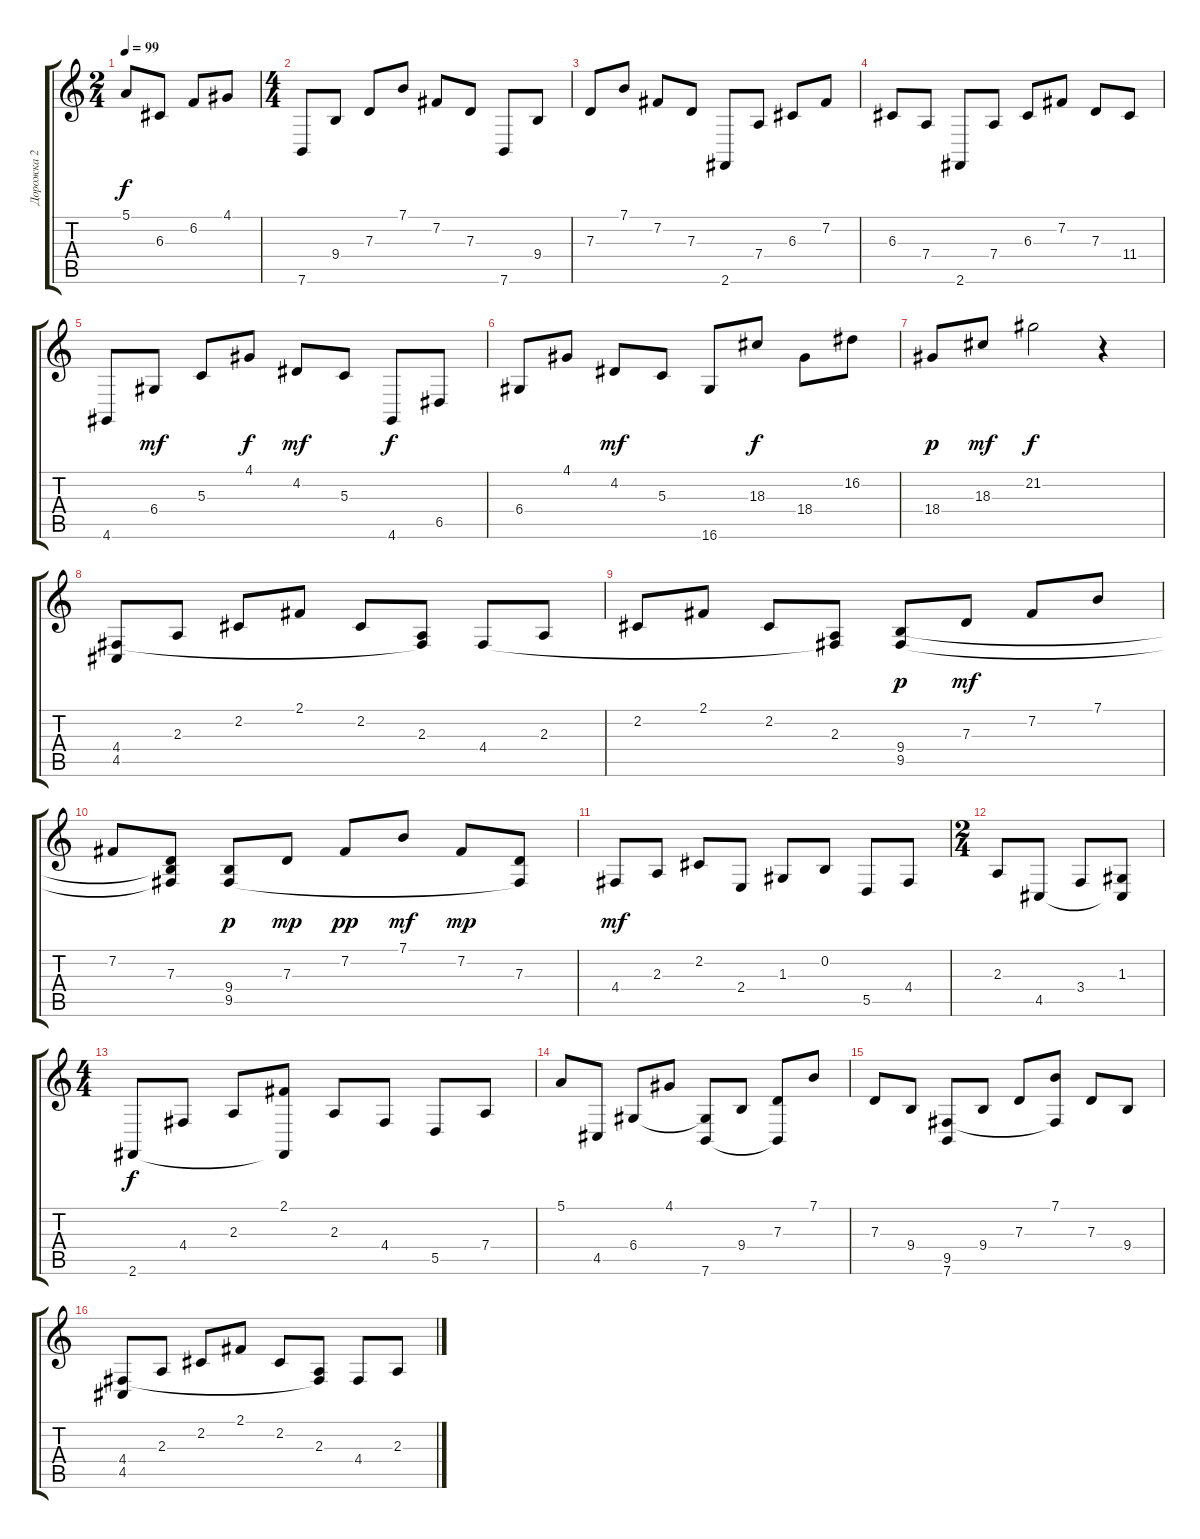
\track ("Дорожка 2" "Дорожка 2") {instrument brightacousticpiano}
\staff {score tabs}
\tuning (E4 B3 G3 D3 A2 E2) {hide}
\ts (2 4)
\tempo 99
\clef g2
\ks c
5.1.8{dy f} 6.3.8 6.2.8 4.1.8 |
\ts (4 4)
7.6.8 9.4.8 7.3.8 7.1.8 7.2.8 7.3.8 7.6.8 9.4.8 |
7.3.8 7.1.8 7.2.8 7.3.8 2.6.8 7.4.8 6.3.8 7.2.8 |
6.3.8 7.4.8 2.6.8 7.4.8 6.3.8 7.2.8 7.3.8 11.4.8 |
4.6.8 6.4.8{dy mf} 5.3.8 4.1.8{dy f} 4.2.8{dy mf} 5.3.8 4.6.8{dy f} 6.5.8 |
6.4.8 4.1.8 4.2.8{dy mf} 5.3.8 16.6.8 18.3.8{dy f} 18.4.8 16.2.8 |
18.4.8{dy p} 18.3.8{dy mf} 21.2.2{dy f} r.4 |
(4.4 4.5).8 2.3.8 2.2.8 2.1.8 2.2.8 (2.3 4.4{t}).8 4.4.8 2.3.8 |
2.2.8 2.1.8 2.2.8 (2.3 4.4{t}).8 (9.4 9.5).8{dy p} 7.3.8{dy mf} 7.2.8 7.1.8 |
7.2.8 (7.3 9.4{t} 9.5{t}).8 (9.4 9.5).8{dy p} 7.3.8{dy mp} 7.2.8{dy pp} 7.1.8{dy mf} 7.2.8{dy mp} (7.3 9.5{t}).8 |
4.4.8{dy mf} 2.3.8 2.2.8 2.4.8 1.3.8 0.2.8 5.5.8 4.4.8 |
\ts (2 4)
2.3.8 4.5.8 3.4.8 (1.3 4.5{t}).8 |
\ts (4 4)
2.6.8{dy f} 4.4.8 2.3.8 (2.1 2.6{t}).8 2.3.8 4.4.8 5.5.8 7.4.8 |
5.1.8 4.5.8 6.4.8 4.1.8 (6.4{t} 7.6).8 9.4.8 (7.3 7.6{t}).8 7.1.8 |
7.3.8 9.4.8 (9.5 7.6).8 9.4.8 7.3.8 (7.1 9.5{t}).8 7.3.8 9.4.8 |
(4.4 4.5).8 2.3.8 2.2.8 2.1.8 2.2.8 (2.3 4.4{t}).8 4.4.8 2.3.8
